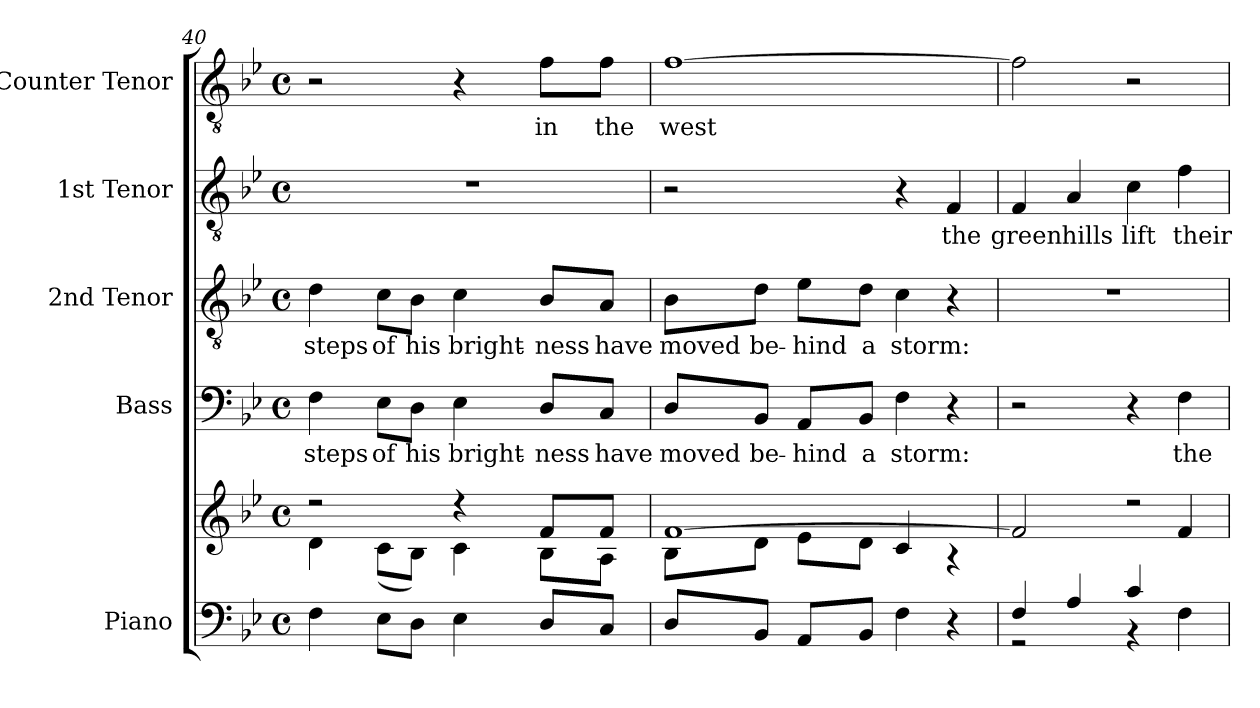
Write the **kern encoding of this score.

**kern	**kern	**kern	**text	**kern	**text	**kern	**text	**kern	**text
*part5	*part5	*part4	*part4	*part3	*part3	*part2	*part2	*part1	*part1
*staff6	*staff5	*staff4	*staff4	*staff3	*staff3	*staff2	*staff2	*staff1	*staff1
*I"Piano	*	*I"Bass	*	*I"2nd Tenor	*	*I"1st Tenor	*	*I"Counter Tenor	*
*I'Pno.	*	*	*	*	*	*	*	*	*
*clefF4	*clefG2	*clefF4	*	*clefGv2	*	*clefGv2	*	*clefGv2	*
*	*	*	*	*ITrd7c12	*	*ITrd7c12	*	*ITrd7c12	*
*k[b-e-]	*k[b-e-]	*k[b-e-]	*	*k[b-e-]	*	*k[b-e-]	*	*k[b-e-]	*
*B-:	*B-:	*B-:	*	*B-:	*	*B-:	*	*B-:	*
*M4/4	*M4/4	*M4/4	*	*M4/4	*	*M4/4	*	*M4/4	*
*met(c)	*met(c)	*met(c)	*	*met(c)	*	*met(c)	*	*met(c)	*
=40	=40	=40	=40	=40	=40	=40	=40	=40	=40
*	*^	*	*	*	*	*	*	*	*
!	!	!	!	!LO:LY:b:color=#000000	!	!	!	!	!	!
!	!	!	!	!	!	!LO:LY:b:color=#000000	!	!	!	!
4Fi\	2r	4di\	4Fi\	steps	4Di\	steps	1r	.	2r	.
!	!	!	!	!LO:LY:b:color=#000000	!	!	!	!	!	!
!	!	!	!	!	!	!LO:LY:b:color=#000000	!	!	!	!
8E-i\L	.	(8ci\L	8E-i\L	of	8Ci\L	of	.	.	.	.
!	!	!	!	!LO:LY:b:color=#000000	!	!	!	!	!	!
!	!	!	!	!	!	!LO:LY:b:color=#000000	!	!	!	!
8Di\J	.	8B-i\J)	8Di\J	his	8BB-i\J	his	.	.	.	.
!	!	!	!	!LO:LY:b:color=#000000	!	!	!	!	!	!
!	!	!	!	!	!	!LO:LY:b:color=#000000	!	!	!	!
4E-i\	4r	4ci\	4E-i\	bright-	4Ci\	bright-	.	.	4r	.
!	!	!	!	!LO:LY:b:color=#000000	!	!	!	!	!	!
!	!	!	!	!	!	!LO:LY:b:color=#000000	!	!	!	!
!	!	!	!	!	!	!	!	!	!	!LO:LY:b:color=#000000
8Di/L	8fi/L	8B-i\L	8Di/L	-ness	8BB-i/L	-ness	.	.	8Fi\L	in
!	!	!	!	!LO:LY:b:color=#000000	!	!	!	!	!	!
!	!	!	!	!	!	!LO:LY:b:color=#000000	!	!	!	!
!	!	!	!	!	!	!	!	!	!	!LO:LY:b:color=#000000
8Ci/J	8fi/J	8Ai\J	8Ci/J	have	8AAi/J	have	.	.	8Fi\J	the
=41	=41	=41	=41	=41	=41	=41	=41	=41	=41	=41
!	!	!	!	!LO:LY:b:color=#000000	!	!	!	!	!	!
!	!	!	!	!	!	!LO:LY:b:color=#000000	!	!	!	!
!	!	!	!	!	!	!	!	!	!	!LO:LY:b:color=#000000
8Di/L	[1fi	8B-i\L	8Di/L	moved	8BB-i\L	moved	2r	.	[1Fi	west
!	!	!	!	!LO:LY:b:color=#000000	!	!	!	!	!	!
!	!	!	!	!	!	!LO:LY:b:color=#000000	!	!	!	!
8BB-i/J	.	8di\J	8BB-i/J	be-	8Di\J	be-	.	.	.	.
!	!	!	!	!LO:LY:b:color=#000000	!	!	!	!	!	!
!	!	!	!	!	!	!LO:LY:b:color=#000000	!	!	!	!
8AAi/L	.	8e-i\L	8AAi/L	-hind	8E-i\L	-hind	.	.	.	.
!	!	!	!	!LO:LY:b:color=#000000	!	!	!	!	!	!
!	!	!	!	!	!	!LO:LY:b:color=#000000	!	!	!	!
8BB-i/J	.	8di\J	8BB-i/J	a	8Di\J	a	.	.	.	.
!	!	!	!	!LO:LY:b:color=#000000	!	!	!	!	!	!
!	!	!	!	!	!	!LO:LY:b:color=#000000	!	!	!	!
4Fi\	.	4ci/	4Fi\	storm:	4Ci\	storm:	4r	.	.	.
!	!	!	!	!	!	!	!	!LO:LY:b:color=#000000	!	!
4r	.	4r	4r	.	4r	.	4FFi/	the	.	.
=42	=42	=42	=42	=42	=42	=42	=42	=42	=42	=42
*^	*	*	*	*	*	*	*	*	*	*
!	!	!	!	!	!	!	!	!	!LO:LY:b:color=#000000	!	!
4Fi/	2r	2fi/]	2ryy	2r	.	1r	.	4FFi/	green	2Fi\]	.
!	!	!	!	!	!	!	!	!	!LO:LY:b:color=#000000	!	!
4Ai/	.	.	.	.	.	.	.	4AAi/	hills	.	.
!	!	!	!	!	!	!	!	!	!LO:LY:b:color=#000000	!	!
4ci/	4r	2r	4ryy	4r	.	.	.	4Ci\	lift	2r	.
!	!	!	!	!	!LO:LY:b:color=#000000	!	!	!	!	!	!
!	!	!	!	!	!	!	!	!	!LO:LY:b:color=#000000	!	!
4ryy	4Fi\	.	4fi/	4Fi\	the	.	.	4Fi\	their	.	.
*v	*v	*	*	*	*	*	*	*	*	*	*
*	*v	*v	*	*	*	*	*	*	*	*
=	=	=	=	=	=	=	=	=	=
*-	*-	*-	*-	*-	*-	*-	*-	*-	*-
